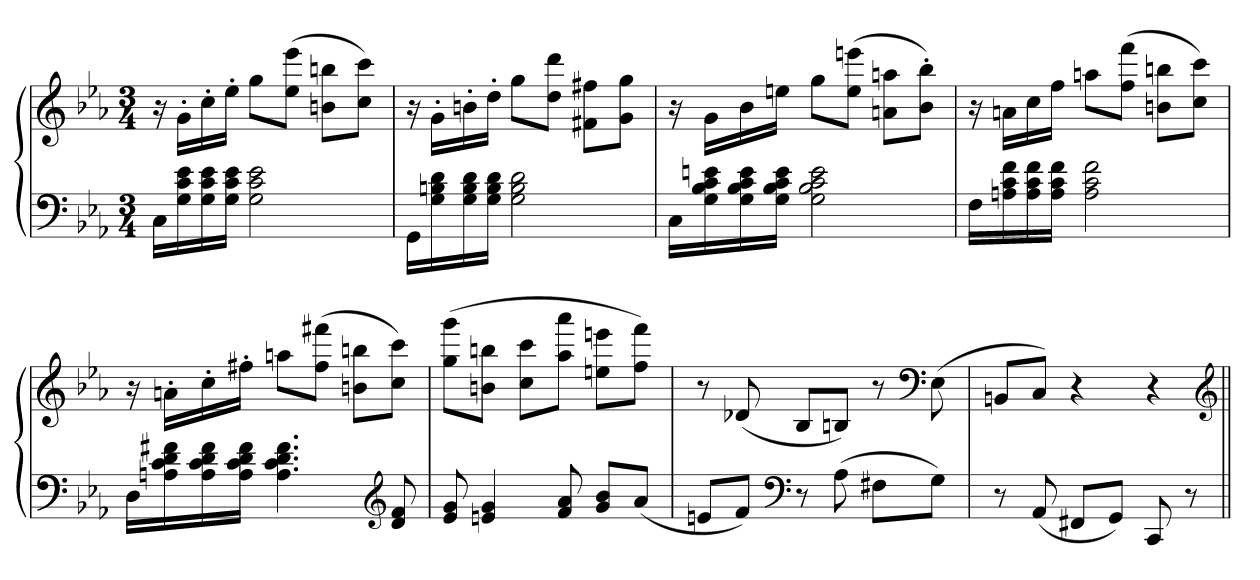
**kern	**kern
*part1	*part1
*staff2	*staff1
*clefF4	*clefG2
*k[b-e-a-]	*k[b-e-a-]
*c:	*c:
*M3/4	*M3/4
=	=
16CLL	16r
16G 16c 16e-	16g'LL
16G 16c 16e-	16cc'
16G 16c 16e-JJ	16ee-'JJ
2G 2c 2e-	8ggL
.	(8ee- 8eee-J
.	8bn 8bbnL
.	8cc 8cccJ)
=	=
16GGLL	16r
16G 16Bn 16d	16g'LL
16G 16B 16d	16bn'
16G 16B 16dJJ	16dd'JJ
2G 2B 2d	8ggL
.	8dd 8dddJ
.	8f#X 8ff#XL
.	8g 8ggJ
=	=
16CLL	16r
16G 16B- 16c 16en	16gLL
16G 16B- 16c 16e	16b-
16G 16B- 16c 16eJJ	16eenJJ
2G 2B- 2c 2e	8ggL
.	(8ee 8eeenJ
.	8an 8aanL
.	8b-' 8bb-'J)
=	=
16FLL	16r
16An 16c 16f	16anLL
16A 16c 16f	16cc
16A 16c 16fJJ	16ffJJ
2A 2c 2f	8aanL
.	(8ff 8fffJ
.	8bn 8bbnL
.	8cc 8cccJ)
=	=
16DLL	16r
16An 16c 16d 16f#X	16an'LL
16A 16c 16d 16f#	16cc'
16A 16c 16d 16f#JJ	16ff#X'JJ
4.A 4.c 4.d 4.f#	8aanL
.	(8ff# 8fff#XJ
.	8bn 8bbnL
*clefG2	*
8d 8f#	8cc 8cccJ)
=	=
8e- 8g	(8gg 8gggL
4en 4g	8bn 8bbnJ
.	8cc 8cccL
8f 8a-	8aa- 8aaa-J
8g 8b-L	8een 8eeenL
(8a-J	8ff 8fffJ)
=	=
8enL	8r
8fJ)	(8d-X
*clefF4	*
8r	8B-L
(8A-	8BnJ)
8F#XL	8r
*	*clefF4
8GJ)	(8E-
=	=
8r	8BBnL
(8AA-	8CJ)
8FF#XL	4r
8GGJ)	.
8CC	4r
8r	.
*	*clefG2
=||	=||
*-	*-
